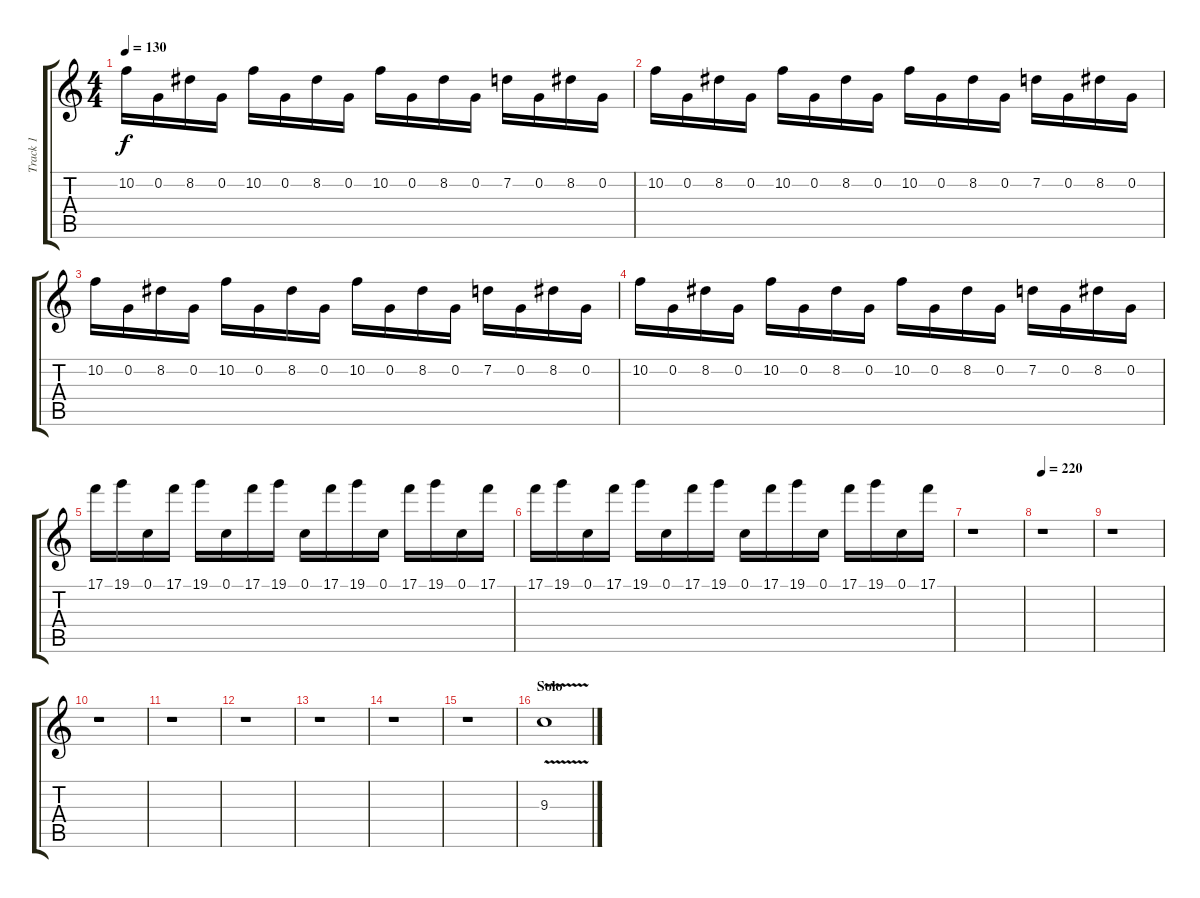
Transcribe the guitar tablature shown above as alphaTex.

\track ("Track 1" "Track 1") {instrument overdrivenguitar}
\staff {score tabs}
\tuning (C4 G3 Eb3 Bb2 F2 C2) {hide}
\ts (4 4)
\tempo 130
\clef g2
\ks c
10.2.16{dy f} 0.2.16 8.2.16 0.2.16 10.2.16 0.2.16 8.2.16 0.2.16 10.2.16 0.2.16 8.2.16 0.2.16 7.2.16 0.2.16 8.2.16 0.2.16 |
10.2.16 0.2.16 8.2.16 0.2.16 10.2.16 0.2.16 8.2.16 0.2.16 10.2.16 0.2.16 8.2.16 0.2.16 7.2.16 0.2.16 8.2.16 0.2.16 |
10.2.16 0.2.16 8.2.16 0.2.16 10.2.16 0.2.16 8.2.16 0.2.16 10.2.16 0.2.16 8.2.16 0.2.16 7.2.16 0.2.16 8.2.16 0.2.16 |
10.2.16 0.2.16 8.2.16 0.2.16 10.2.16 0.2.16 8.2.16 0.2.16 10.2.16 0.2.16 8.2.16 0.2.16 7.2.16 0.2.16 8.2.16 0.2.16 |
17.1.16 19.1.16 0.1.16 17.1.16 19.1.16 0.1.16 17.1.16 19.1.16 0.1.16 17.1.16 19.1.16 0.1.16 17.1.16 19.1.16 0.1.16 17.1.16 |
17.1.16 19.1.16 0.1.16 17.1.16 19.1.16 0.1.16 17.1.16 19.1.16 0.1.16 17.1.16 19.1.16 0.1.16 17.1.16 19.1.16 0.1.16 17.1.16 |
r.1 |
\tempo 220
r.1 |
r.1 |
r.1 |
r.1 |
r.1 |
r.1 |
r.1 |
r.1 |
\section ("" "Solo")
9.3{v}.1
